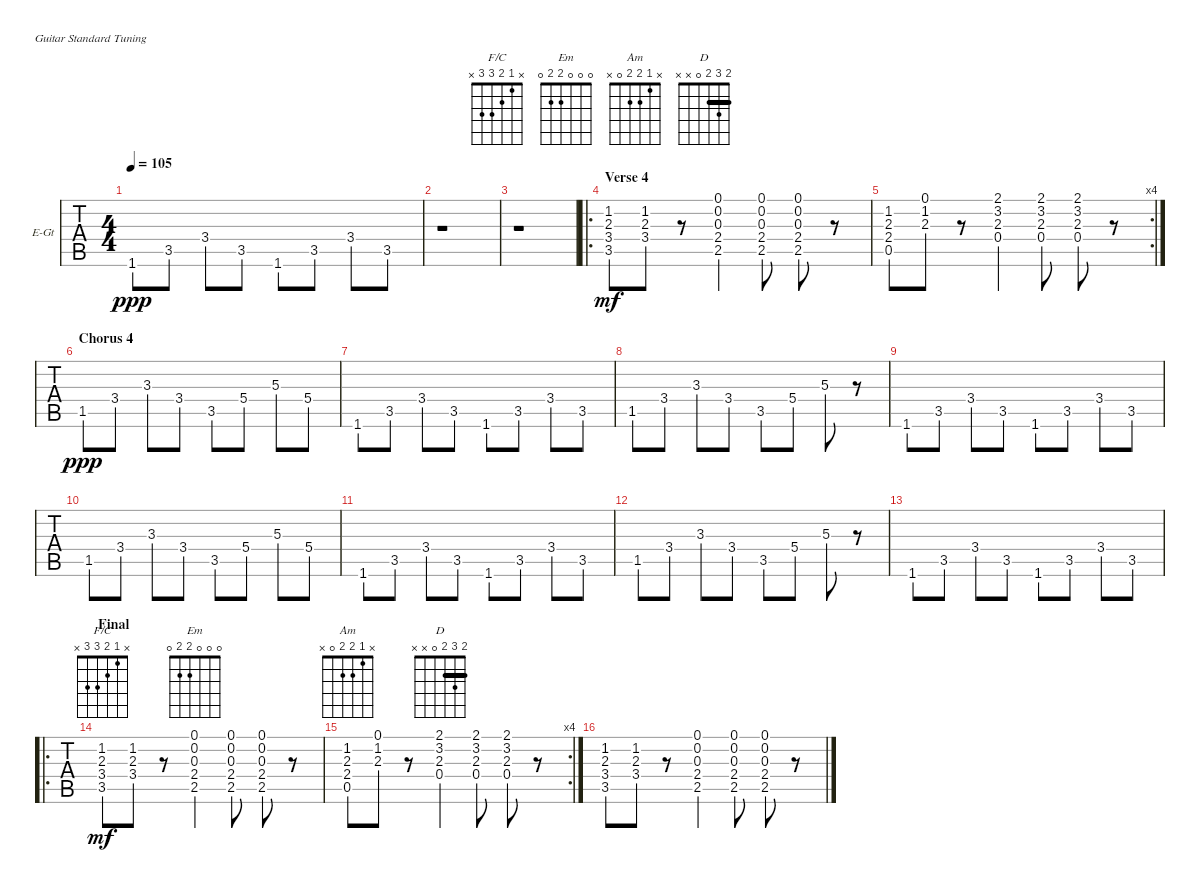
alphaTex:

\defaultSystemsLayout 4
\bracketExtendMode groupsimilarinstruments
\firstSystemTrackNameOrientation horizontal
\otherSystemsTrackNameOrientation horizontal
\chordDiagramsInScore
\track ("Guitar 2" "E-Gt") {instrument electricguitarclean}
\staff {tabs}
\tuning (E4 B3 G3 D3 A2 E2)
\chord ("F/C" x 1 2 3 3 x)
\chord ("Em" 0 0 0 2 2 0)
\chord ("Am" x 1 2 2 0 x)
\chord ("D" 2 3 2 0 x x) {barre 2}
\ts (4 4)
\tempo 105
\clef g2
\ks c
1.6.8{dy ppp} 3.5.8 3.4.8 3.5.8 1.6.8 3.5.8 3.4.8 3.5.8 |
r.1 |
r.1 |
\ro
\section ("" "Verse 4")
(3.5 3.4 2.3 1.2).8{dy mf} (1.2 2.3 3.4).8 r.8 (2.5 2.4 0.3 0.2 0.1).4 (2.5 2.4 0.3 0.2 0.1).8 (2.5 2.4 0.3 0.2 0.1).8 r.8 |
\rc 4
(1.2 0.5 2.3 2.4).8 (0.1 1.2 2.3).8 r.8 (0.4 2.3 3.2 2.1).4 (0.4 2.3 3.2 2.1).8 (0.4 2.3 3.2 2.1).8 r.8 |
\section ("" "Chorus 4")
1.5.8{dy ppp} 3.4.8 3.3.8 3.4.8 3.5.8 5.4.8 5.3.8 5.4.8 |
1.6.8 3.5.8 3.4.8 3.5.8 1.6.8 3.5.8 3.4.8 3.5.8 |
1.5.8 3.4.8 3.3.8 3.4.8 3.5.8 5.4.8 5.3.8 r.8 |
1.6.8 3.5.8 3.4.8 3.5.8 1.6.8 3.5.8 3.4.8 3.5.8 |
1.5.8 3.4.8 3.3.8 3.4.8 3.5.8 5.4.8 5.3.8 5.4.8 |
1.6.8 3.5.8 3.4.8 3.5.8 1.6.8 3.5.8 3.4.8 3.5.8 |
1.5.8 3.4.8 3.3.8 3.4.8 3.5.8 5.4.8 5.3.8 r.8 |
1.6.8 3.5.8 3.4.8 3.5.8 1.6.8 3.5.8 3.4.8 3.5.8 |
\ro
\section ("" "Final")
(3.5 3.4 2.3 1.2).8{ch "F/C" dy mf} (1.2 2.3 3.4).8 r.8 (2.5 2.4 0.3 0.2 0.1).4{ch "Em"} (2.5 2.4 0.3 0.2 0.1).8 (2.5 2.4 0.3 0.2 0.1).8 r.8 |
\rc 4
(1.2 0.5 2.3 2.4).8{ch "Am"} (0.1 1.2 2.3).8 r.8 (0.4 2.3 3.2 2.1).4{ch "D"} (0.4 2.3 3.2 2.1).8 (0.4 2.3 3.2 2.1).8 r.8 |
(3.5 3.4 2.3 1.2).8 (1.2 2.3 3.4).8 r.8 (2.5 2.4 0.3 0.2 0.1).4 (2.5 2.4 0.3 0.2 0.1).8 (2.5 2.4 0.3 0.2 0.1).8 r.8
